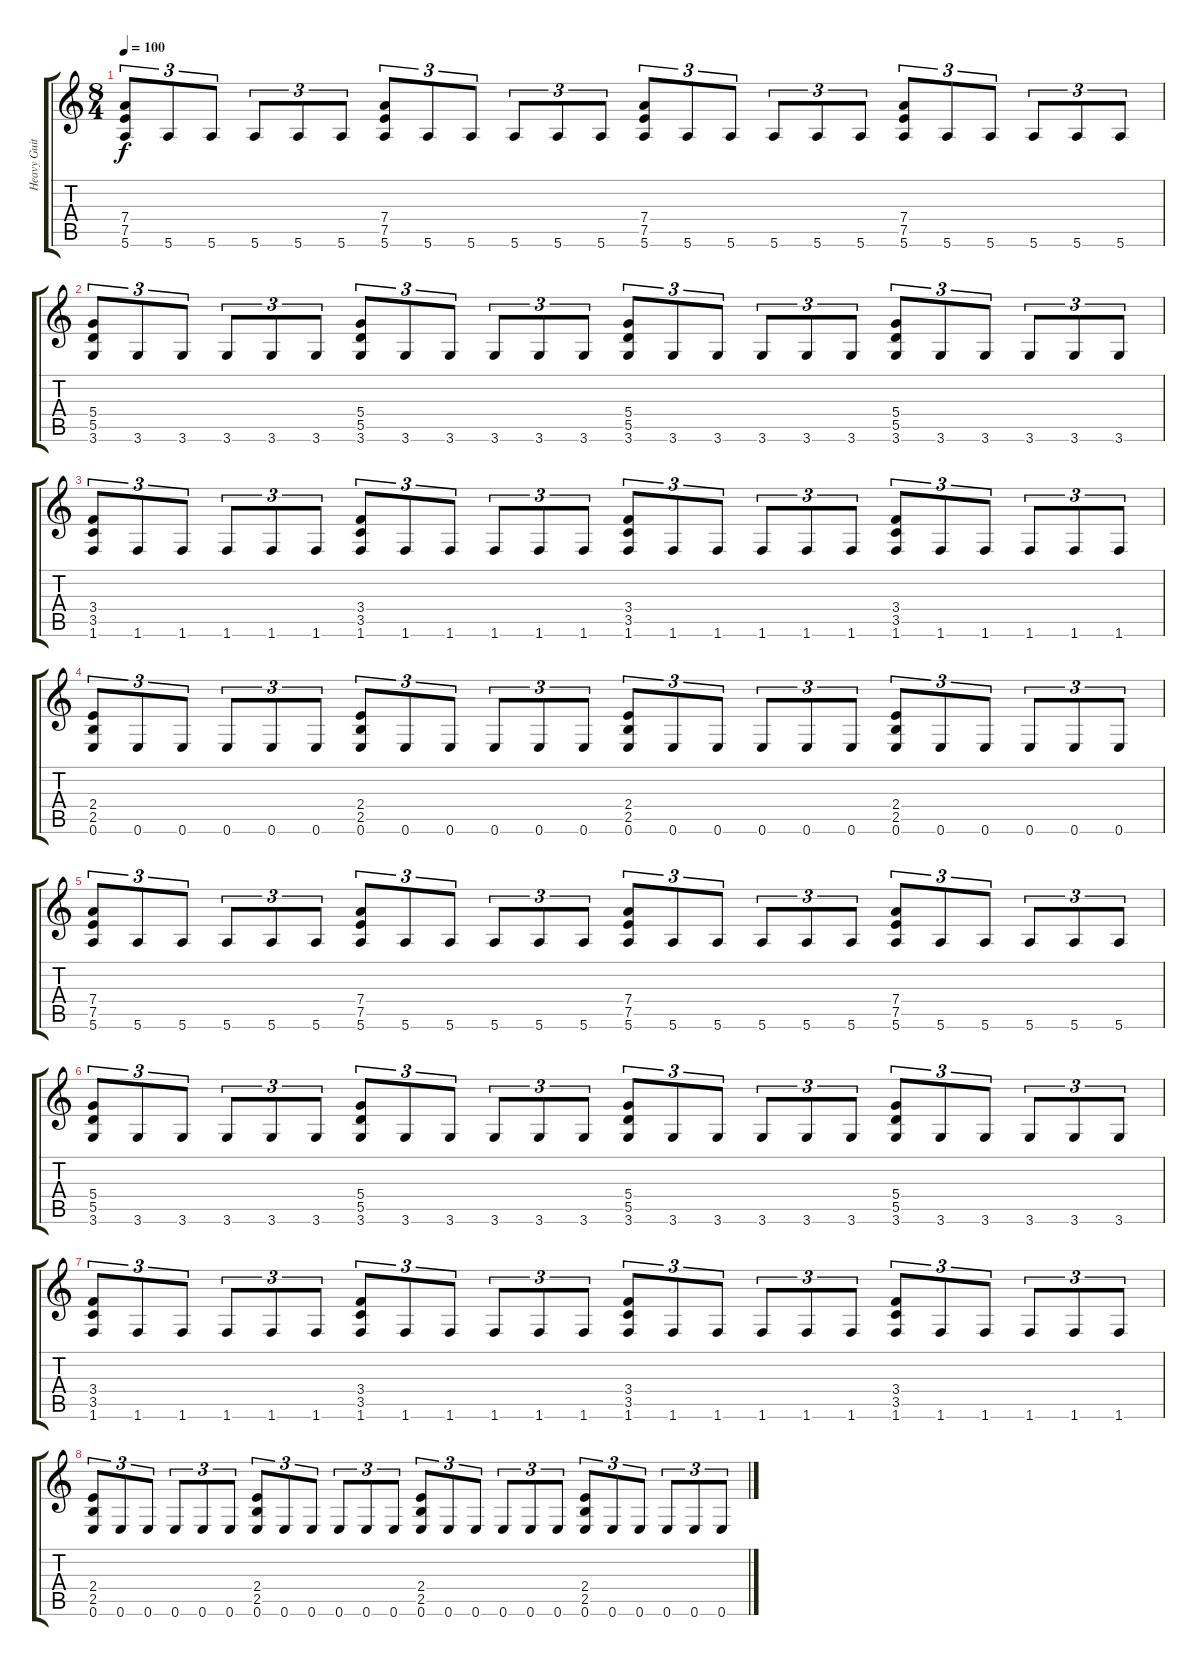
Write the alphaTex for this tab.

\track ("Heavy Guitar2" "Heavy Guit") {instrument distortionguitar}
\staff {score tabs}
\tuning (E4 B3 G3 D3 A2 E2) {hide}
\ts (8 4)
\tempo 100
\clef g2
\ks c
(7.4 7.5 5.6).8{tu (3 2) dy f} 5.6.8{tu (3 2)} 5.6.8{tu (3 2)} 5.6.8{tu (3 2)} 5.6.8{tu (3 2)} 5.6.8{tu (3 2)} (7.4 7.5 5.6).8{tu (3 2)} 5.6.8{tu (3 2)} 5.6.8{tu (3 2)} 5.6.8{tu (3 2)} 5.6.8{tu (3 2)} 5.6.8{tu (3 2)} (7.4 7.5 5.6).8{tu (3 2)} 5.6.8{tu (3 2)} 5.6.8{tu (3 2)} 5.6.8{tu (3 2)} 5.6.8{tu (3 2)} 5.6.8{tu (3 2)} (7.4 7.5 5.6).8{tu (3 2)} 5.6.8{tu (3 2)} 5.6.8{tu (3 2)} 5.6.8{tu (3 2)} 5.6.8{tu (3 2)} 5.6.8{tu (3 2)} |
(5.4 5.5 3.6).8{tu (3 2)} 3.6.8{tu (3 2)} 3.6.8{tu (3 2)} 3.6.8{tu (3 2)} 3.6.8{tu (3 2)} 3.6.8{tu (3 2)} (5.4 5.5 3.6).8{tu (3 2)} 3.6.8{tu (3 2)} 3.6.8{tu (3 2)} 3.6.8{tu (3 2)} 3.6.8{tu (3 2)} 3.6.8{tu (3 2)} (5.4 5.5 3.6).8{tu (3 2)} 3.6.8{tu (3 2)} 3.6.8{tu (3 2)} 3.6.8{tu (3 2)} 3.6.8{tu (3 2)} 3.6.8{tu (3 2)} (5.4 5.5 3.6).8{tu (3 2)} 3.6.8{tu (3 2)} 3.6.8{tu (3 2)} 3.6.8{tu (3 2)} 3.6.8{tu (3 2)} 3.6.8{tu (3 2)} |
(3.4 3.5 1.6).8{tu (3 2)} 1.6.8{tu (3 2)} 1.6.8{tu (3 2)} 1.6.8{tu (3 2)} 1.6.8{tu (3 2)} 1.6.8{tu (3 2)} (3.4 3.5 1.6).8{tu (3 2)} 1.6.8{tu (3 2)} 1.6.8{tu (3 2)} 1.6.8{tu (3 2)} 1.6.8{tu (3 2)} 1.6.8{tu (3 2)} (3.4 3.5 1.6).8{tu (3 2)} 1.6.8{tu (3 2)} 1.6.8{tu (3 2)} 1.6.8{tu (3 2)} 1.6.8{tu (3 2)} 1.6.8{tu (3 2)} (3.4 3.5 1.6).8{tu (3 2)} 1.6.8{tu (3 2)} 1.6.8{tu (3 2)} 1.6.8{tu (3 2)} 1.6.8{tu (3 2)} 1.6.8{tu (3 2)} |
(2.4 2.5 0.6).8{tu (3 2)} 0.6.8{tu (3 2)} 0.6.8{tu (3 2)} 0.6.8{tu (3 2)} 0.6.8{tu (3 2)} 0.6.8{tu (3 2)} (2.4 2.5 0.6).8{tu (3 2)} 0.6.8{tu (3 2)} 0.6.8{tu (3 2)} 0.6.8{tu (3 2)} 0.6.8{tu (3 2)} 0.6.8{tu (3 2)} (2.4 2.5 0.6).8{tu (3 2)} 0.6.8{tu (3 2)} 0.6.8{tu (3 2)} 0.6.8{tu (3 2)} 0.6.8{tu (3 2)} 0.6.8{tu (3 2)} (2.4 2.5 0.6).8{tu (3 2)} 0.6.8{tu (3 2)} 0.6.8{tu (3 2)} 0.6.8{tu (3 2)} 0.6.8{tu (3 2)} 0.6.8{tu (3 2)} |
(7.4 7.5 5.6).8{tu (3 2)} 5.6.8{tu (3 2)} 5.6.8{tu (3 2)} 5.6.8{tu (3 2)} 5.6.8{tu (3 2)} 5.6.8{tu (3 2)} (7.4 7.5 5.6).8{tu (3 2)} 5.6.8{tu (3 2)} 5.6.8{tu (3 2)} 5.6.8{tu (3 2)} 5.6.8{tu (3 2)} 5.6.8{tu (3 2)} (7.4 7.5 5.6).8{tu (3 2)} 5.6.8{tu (3 2)} 5.6.8{tu (3 2)} 5.6.8{tu (3 2)} 5.6.8{tu (3 2)} 5.6.8{tu (3 2)} (7.4 7.5 5.6).8{tu (3 2)} 5.6.8{tu (3 2)} 5.6.8{tu (3 2)} 5.6.8{tu (3 2)} 5.6.8{tu (3 2)} 5.6.8{tu (3 2)} |
(5.4 5.5 3.6).8{tu (3 2)} 3.6.8{tu (3 2)} 3.6.8{tu (3 2)} 3.6.8{tu (3 2)} 3.6.8{tu (3 2)} 3.6.8{tu (3 2)} (5.4 5.5 3.6).8{tu (3 2)} 3.6.8{tu (3 2)} 3.6.8{tu (3 2)} 3.6.8{tu (3 2)} 3.6.8{tu (3 2)} 3.6.8{tu (3 2)} (5.4 5.5 3.6).8{tu (3 2)} 3.6.8{tu (3 2)} 3.6.8{tu (3 2)} 3.6.8{tu (3 2)} 3.6.8{tu (3 2)} 3.6.8{tu (3 2)} (5.4 5.5 3.6).8{tu (3 2)} 3.6.8{tu (3 2)} 3.6.8{tu (3 2)} 3.6.8{tu (3 2)} 3.6.8{tu (3 2)} 3.6.8{tu (3 2)} |
(3.4 3.5 1.6).8{tu (3 2)} 1.6.8{tu (3 2)} 1.6.8{tu (3 2)} 1.6.8{tu (3 2)} 1.6.8{tu (3 2)} 1.6.8{tu (3 2)} (3.4 3.5 1.6).8{tu (3 2)} 1.6.8{tu (3 2)} 1.6.8{tu (3 2)} 1.6.8{tu (3 2)} 1.6.8{tu (3 2)} 1.6.8{tu (3 2)} (3.4 3.5 1.6).8{tu (3 2)} 1.6.8{tu (3 2)} 1.6.8{tu (3 2)} 1.6.8{tu (3 2)} 1.6.8{tu (3 2)} 1.6.8{tu (3 2)} (3.4 3.5 1.6).8{tu (3 2)} 1.6.8{tu (3 2)} 1.6.8{tu (3 2)} 1.6.8{tu (3 2)} 1.6.8{tu (3 2)} 1.6.8{tu (3 2)} |
(2.4 2.5 0.6).8{tu (3 2)} 0.6.8{tu (3 2)} 0.6.8{tu (3 2)} 0.6.8{tu (3 2)} 0.6.8{tu (3 2)} 0.6.8{tu (3 2)} (2.4 2.5 0.6).8{tu (3 2)} 0.6.8{tu (3 2)} 0.6.8{tu (3 2)} 0.6.8{tu (3 2)} 0.6.8{tu (3 2)} 0.6.8{tu (3 2)} (2.4 2.5 0.6).8{tu (3 2)} 0.6.8{tu (3 2)} 0.6.8{tu (3 2)} 0.6.8{tu (3 2)} 0.6.8{tu (3 2)} 0.6.8{tu (3 2)} (2.4 2.5 0.6).8{tu (3 2)} 0.6.8{tu (3 2)} 0.6.8{tu (3 2)} 0.6.8{tu (3 2)} 0.6.8{tu (3 2)} 0.6.8{tu (3 2)}
